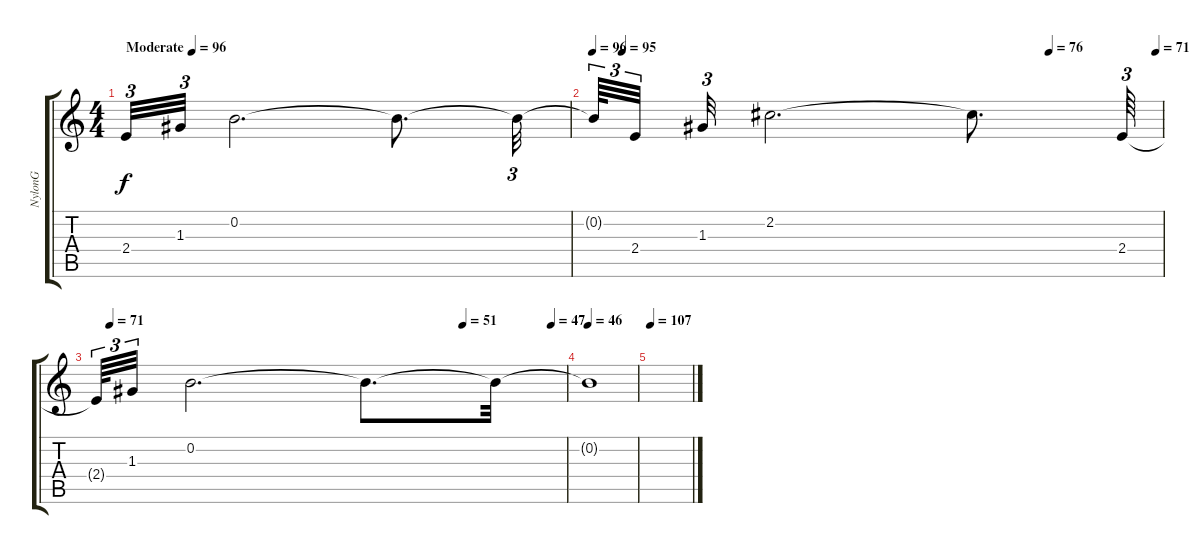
\track ("NylonG" "NylonG") {instrument acousticguitarnylon}
\staff {score tabs}
\tuning (E4 B3 G3 D3 A2 E2) {hide}
\ts (4 4)
\tempo (96 "Moderate")
\clef g2
\ks c
2.4.32{tu (3 2) dy f instrument acousticguitarnylon} 1.3.32{tu (3 2)} 0.2.2{d} 0.2{t}.8{d} 0.2{t}.32{tu (3 2)} |
\tempo 96
\tempo (95 0.052083333333333336)
\tempo (76 0.8020833333333334)
\tempo (71 0.9895833333333334)
0.2{t}.64{tu (3 2)} 2.4.32{tu (3 2) beam splitsecondary} 1.3.32{tu (3 2)} 2.2.2{d} 2.2{t}.8{d} 2.4.64{tu (3 2)} |
\tempo (71 0.03125)
\tempo (51 0.78125)
\tempo (47 0.96875)
2.4{t}.64{tu (3 2)} 1.3.32{tu (3 2)} 0.2.2{d} 0.2{t}.8{d} 0.2{t}.32 |
\tempo 46
0.2{t}.1 |
\tempo 107
